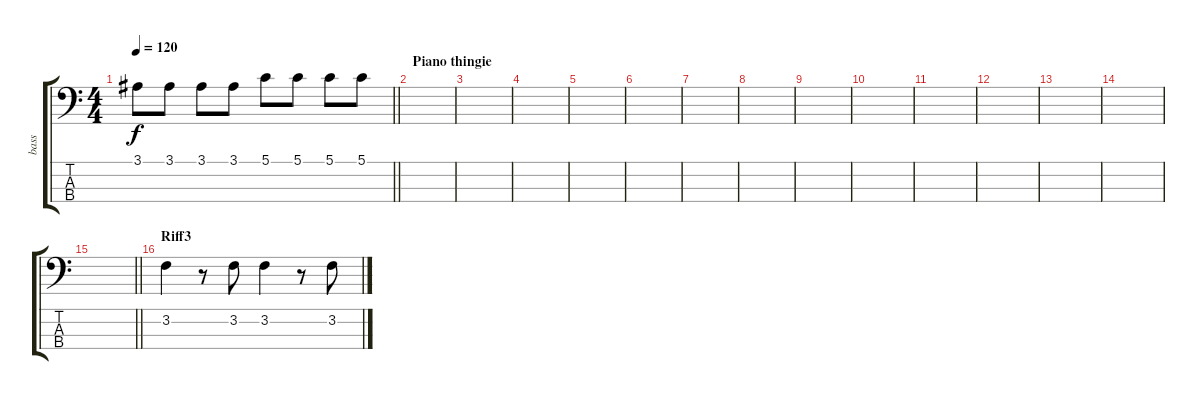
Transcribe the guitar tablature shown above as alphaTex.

\track ("bass" "bass") {instrument electricbassfinger}
\staff {score tabs}
\tuning (G2 D2 A1 E1) {hide}
\ts (4 4)
\tempo 120
\clef f4
\barLineRight lightlight
\ks c
3.1.8{dy f} 3.1.8 3.1.8 3.1.8 5.1.8 5.1.8 5.1.8 5.1.8 |
\section ("" "Piano thingie")
|
|
|
|
|
|
|
|
|
|
|
|
|
\barLineRight lightlight
|
\section ("" "Riff3")
3.2.4 r.8 3.2.8 3.2.4 r.8 3.2.8
